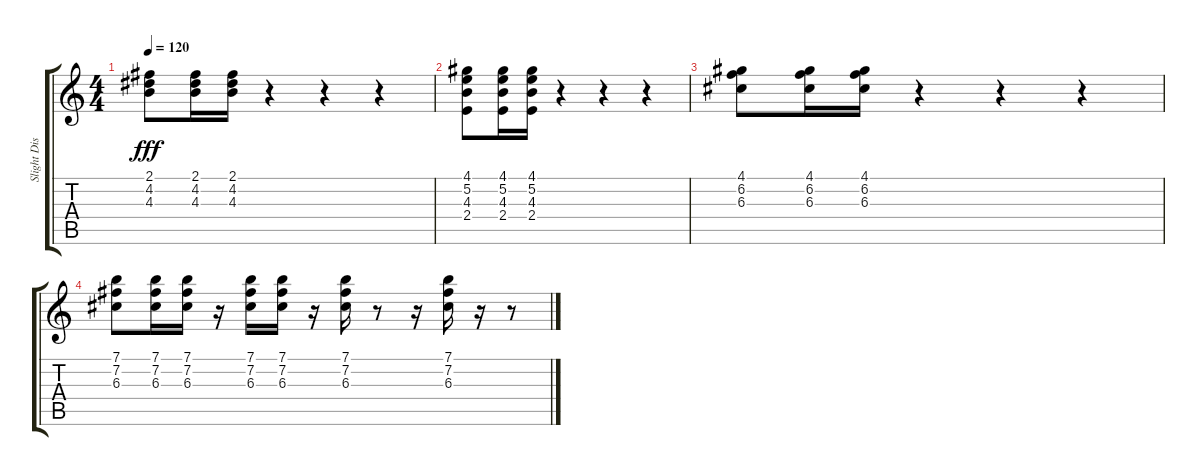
\track ("Slight Dist Guitar" "Slight Dis") {instrument overdrivenguitar}
\staff {score tabs}
\tuning (E4 B3 G3 D3 A2 E2) {hide}
\ts (4 4)
\tempo 120
\clef g2
\ks c
(2.1 4.2 4.3).8{dy fff} (2.1 4.2 4.3).16 (2.1 4.2 4.3).16 r.4 r.4 r.4 |
(4.1 5.2 4.3 2.4).8 (4.1 5.2 4.3 2.4).16 (4.1 5.2 4.3 2.4).16 r.4 r.4 r.4 |
(4.1 6.2 6.3).8 (4.1 6.2 6.3).16 (4.1 6.2 6.3).16 r.4 r.4 r.4 |
(7.1 7.2 6.3).8 (7.1 7.2 6.3).16 (7.1 7.2 6.3).16 r.16 (7.1 7.2 6.3).16 (7.1 7.2 6.3).16 r.16 (7.1 7.2 6.3).16 r.8 r.16 (7.1 7.2 6.3).16 r.16 r.8
